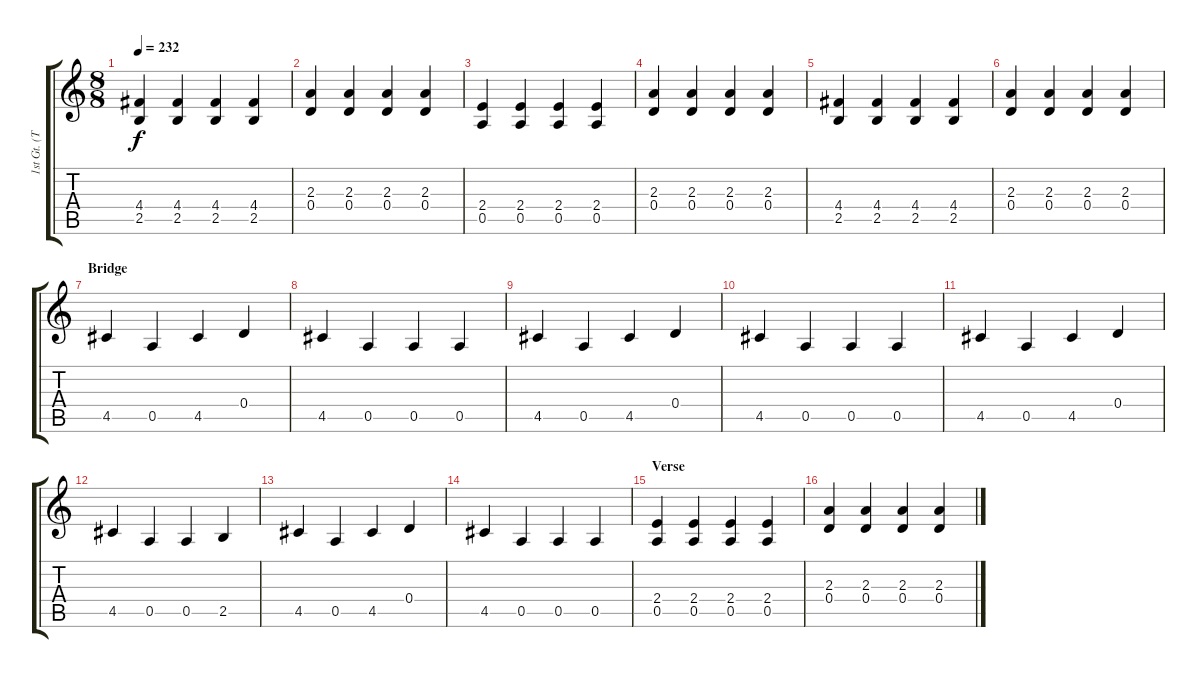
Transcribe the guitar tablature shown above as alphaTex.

\track ("1st Gt. (Tom)" "1st Gt. (T") {instrument distortionguitar}
\staff {score tabs}
\tuning (E4 B3 G3 D3 A2 E2) {hide}
\ts (8 8)
\tempo 232
\clef g2
\ks c
(4.4 2.5).4{dy f} (4.4 2.5).4 (4.4 2.5).4 (4.4 2.5).4 |
(2.3 0.4).4 (2.3 0.4).4 (2.3 0.4).4 (2.3 0.4).4 |
(2.4 0.5).4 (2.4 0.5).4 (2.4 0.5).4 (2.4 0.5).4 |
(2.3 0.4).4 (2.3 0.4).4 (2.3 0.4).4 (2.3 0.4).4 |
(4.4 2.5).4 (4.4 2.5).4 (4.4 2.5).4 (4.4 2.5).4 |
(2.3 0.4).4 (2.3 0.4).4 (2.3 0.4).4 (2.3 0.4).4 |
\section ("" "Bridge")
4.5.4 0.5.4 4.5.4 0.4.4 |
4.5.4 0.5.4 0.5.4 0.5.4 |
4.5.4 0.5.4 4.5.4 0.4.4 |
4.5.4 0.5.4 0.5.4 0.5.4 |
4.5.4 0.5.4 4.5.4 0.4.4 |
4.5.4 0.5.4 0.5.4 2.5.4 |
4.5.4 0.5.4 4.5.4 0.4.4 |
4.5.4 0.5.4 0.5.4 0.5.4 |
\section ("" "Verse")
(2.4 0.5).4 (2.4 0.5).4 (2.4 0.5).4 (2.4 0.5).4 |
(2.3 0.4).4 (2.3 0.4).4 (2.3 0.4).4 (2.3 0.4).4
